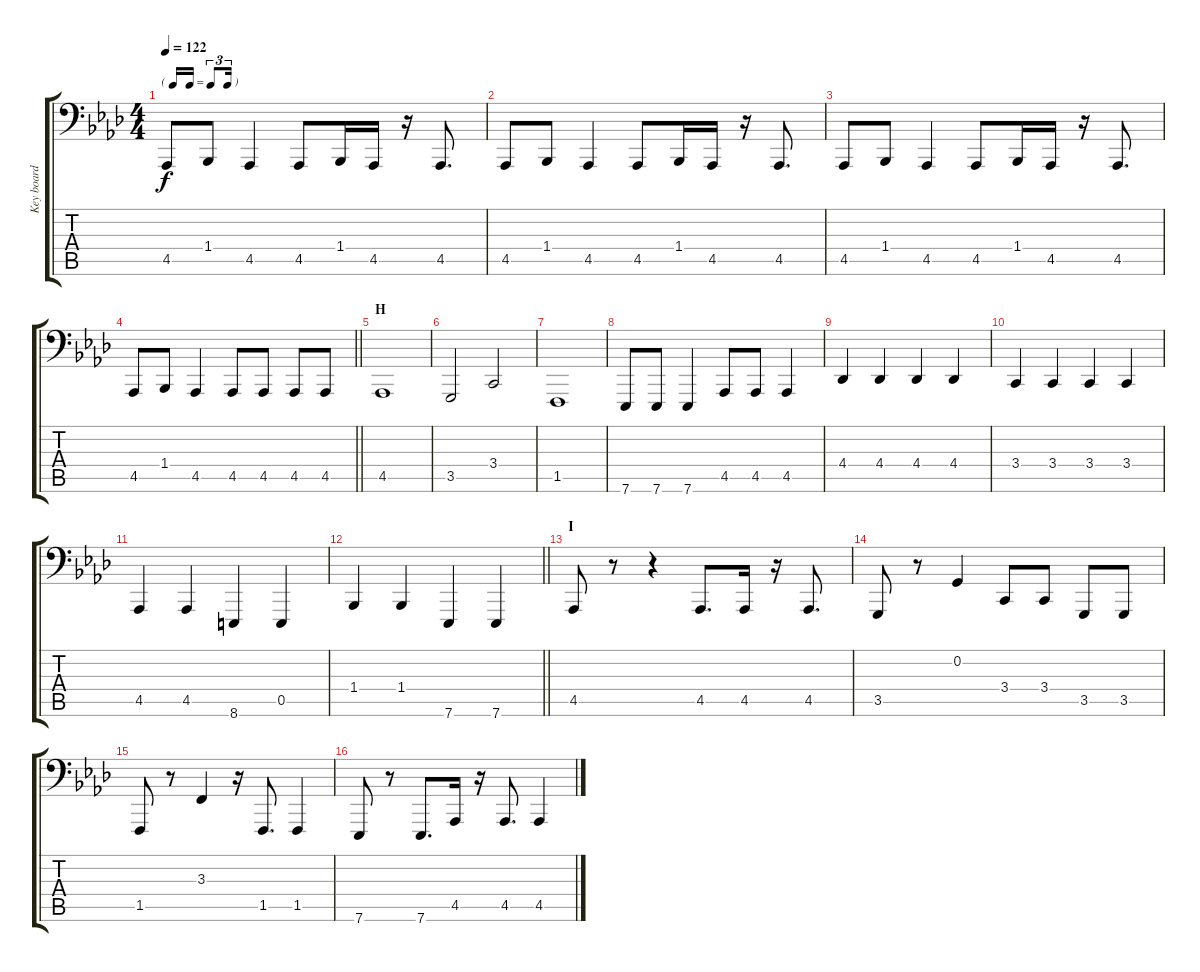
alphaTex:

\track ("Key board left hand" "Key board ") {instrument brightacousticpiano}
\staff {score tabs}
\tuning (C3 G2 D2 A1 E1 Ab0) {hide}
\ts (4 4)
\tf triplet16th
\tempo 122
\clef f4
\ks ab
4.5.8{dy f} 1.4.8 4.5.4 4.5.8 1.4.16 4.5.16 r.16 4.5.8{d} |
4.5.8 1.4.8 4.5.4 4.5.8 1.4.16 4.5.16 r.16 4.5.8{d} |
4.5.8 1.4.8 4.5.4 4.5.8 1.4.16 4.5.16 r.16 4.5.8{d} |
\barLineRight lightlight
4.5.8 1.4.8 4.5.4 4.5.8 4.5.8 4.5.8 4.5.8 |
\section ("" "H")
4.5.1 |
3.5.2 3.4.2 |
1.5.1 |
7.6.8 7.6.8 7.6.4 4.5.8 4.5.8 4.5.4 |
4.4.4 4.4.4 4.4.4 4.4.4 |
3.4.4 3.4.4 3.4.4 3.4.4 |
4.5.4 4.5.4 8.6.4 0.5.4 |
\barLineRight lightlight
1.4.4 1.4.4 7.6.4 7.6.4 |
\section ("" "I")
4.5.8 r.8 r.4 4.5.8{d} 4.5.16 r.16 4.5.8{d} |
3.5.8 r.8 0.2.4 3.4.8 3.4.8 3.5.8 3.5.8 |
1.5.8 r.8 3.3.4 r.16 1.5.8{d} 1.5.4 |
7.6.8 r.8 7.6.8{d} 4.5.16 r.16 4.5.8{d} 4.5.4
